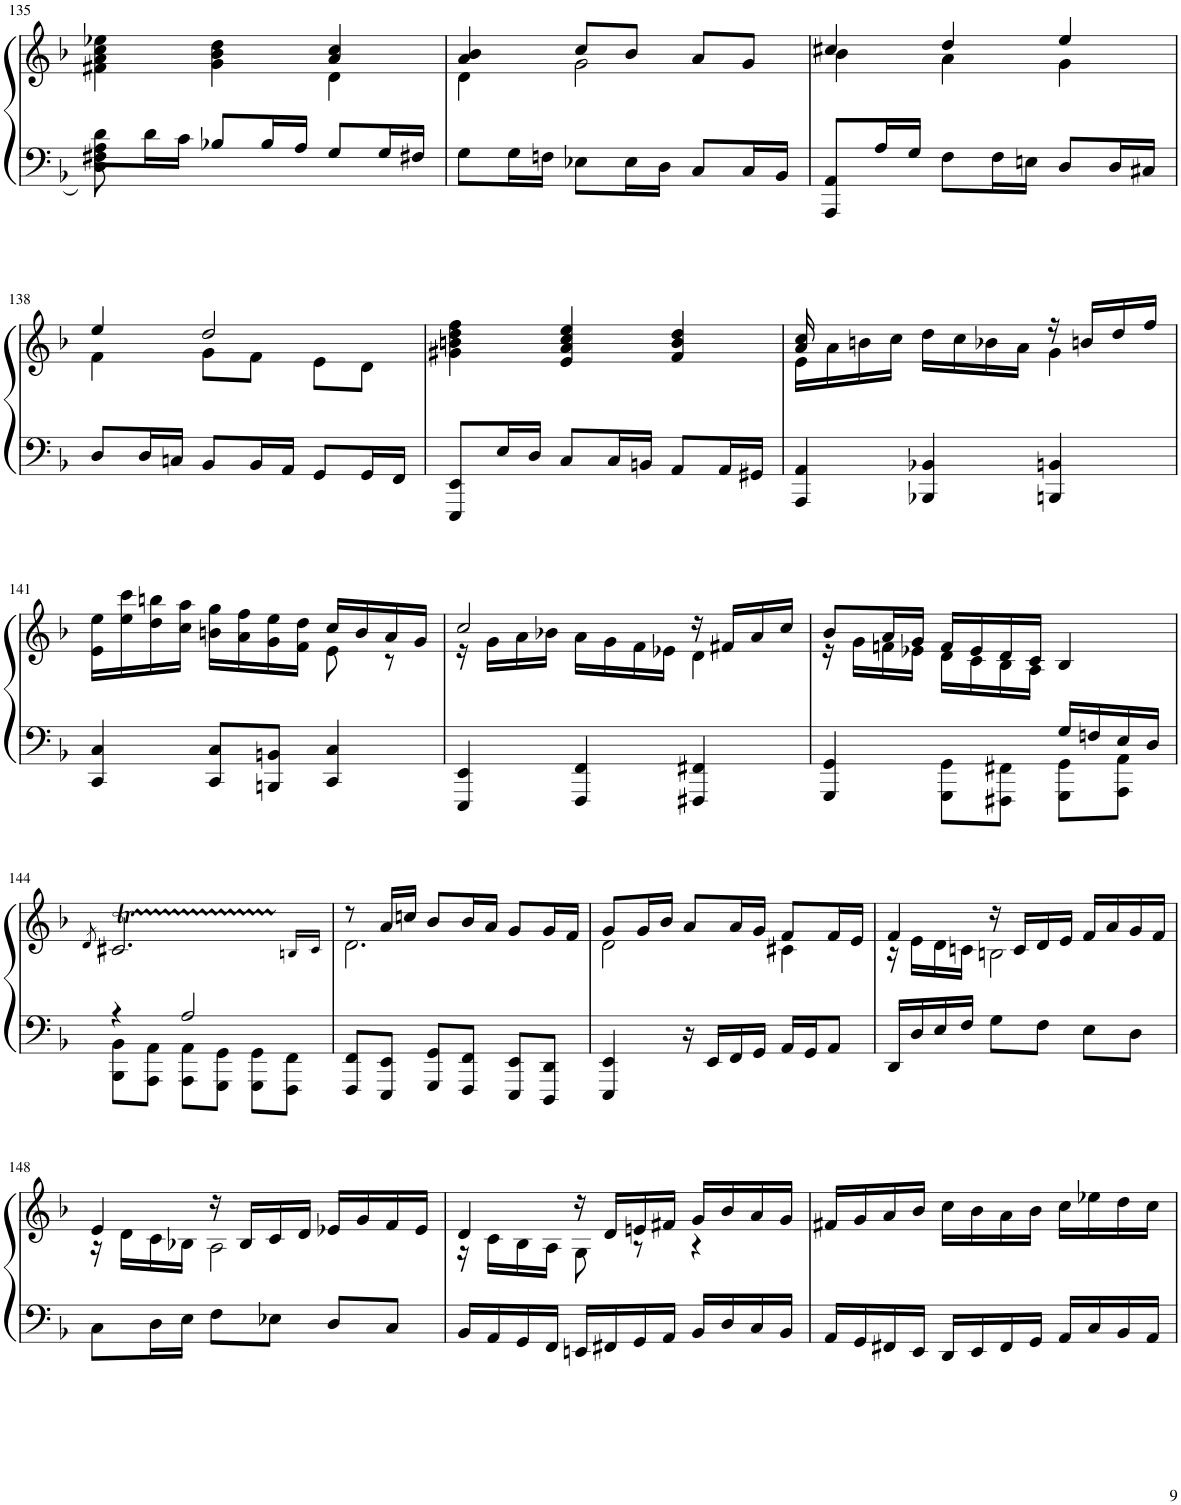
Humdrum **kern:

**kern	**kern
*part1	*part1
*staff2	*staff1
*I"Organ	*
!!LO:PB:g=z
*clefF4	*clefG2
*k[b-]	*k[b-]
*M3/4	*M3/4
=135	=135
*^	*^
8D\ 8F#X\ 8A\	8d\L	4f#X\ 4a\ 4cc\ 4ee-X\	2ryy
8ryy	16d\L	.	.
.	16c\JJ	.	.
2ryy	8B-X/L	4g\ 4b-\ 4dd\	.
.	16B-/L	.	.
.	16A/JJ	.	.
.	8G/L	4a/ 4cc/	4d\
.	16G/L	.	.
.	16F#X/JJ	.	.
*v	*v	*	*
=136	=136	=136
8G\L	4a/ 4b-/	4d\
16G\L	.	.
16Fn\JJ	.	.
8E-X\L	8cc/L	2g\
16E-\L	8b-/J	.
16D\JJ	.	.
8C/L	8a/L	.
16C/L	8g/J	.
16BB-/JJ	.	.
=137	=137	=137
8AAA/ 8AA/L	4cc#X/	4b-\
16A/L	.	.
16G/JJ	.	.
8F\L	4dd/	4a\
16F\L	.	.
16En\JJ	.	.
8D/L	4ee/	4g\
16D/L	.	.
16C#X/JJ	.	.
!!LO:LB:g=z	!!
=138	=138	=138
8D/L	4ee/	4f\
16D/L	.	.
16Cn/JJ	.	.
8BB-/L	2dd/	8g\L
16BB-/L	.	8f\J
16AA/JJ	.	.
8GG/L	.	8e\L
16GG/L	.	8d\J
16FF/JJ	.	.
*	*v	*v
=139	=139
8EEE/ 8EE/L	4g#X\ 4bn\ 4dd\ 4ff\
16E/L	.
16D/JJ	.
8C/L	4e/ 4a/ 4cc/ 4ee/
16C/L	.
16BBn/JJ	.
8AA/L	4f/ 4b/ 4dd/
16AA/L	.
16GG#X/JJ	.
=140	=140
*	*^
4AAA/ 4AA/	16a/ 16cc/	16e\LL
.	16ryy	16a\
.	8ryy	16bn\
.	.	16cc\JJ
4BBB-X/ 4BB-X/	4ryy	16dd\LL
.	.	16cc\
.	.	16b-X\
.	.	16a\JJ
4BBBn/ 4BBn/	16r	4g\
.	16bn/LL	.
.	16dd/	.
.	16ff/JJ	.
!!LO:LB:g=z	!!
=141	=141	=141
4CC/ 4C/	16e\ 16ee\LL	2ryy
.	16ee\ 16ccc\	.
.	16dd\ 16bbn\	.
.	16cc\ 16aa\JJ	.
8CC/ 8C/L	16bn\ 16gg\LL	.
.	16a\ 16ff\	.
8BBBn/ 8BBn/J	16g\ 16ee\	.
.	16f\ 16dd\JJ	.
4CC/ 4C/	16cc/LL	8e\
.	16b/	.
.	16a/	8r
.	16g/JJ	.
=142	=142	=142
4EEE/ 4EE/	2cc/	16r
.	.	16g\LL
.	.	16a\
.	.	16b-X\JJ
4FFF/ 4FF/	.	16a\LL
.	.	16g\
.	.	16f\
.	.	16e-X\JJ
4FFF#X/ 4FF#X/	16r	4d\
.	16f#X/LL	.
.	16a/	.
.	16cc/JJ	.
=143	=143	=143
*^	*	*
4GGG/ 4GG/	2ryy	8b-/L	16r
.	.	.	16g\LL
.	.	16a/L	16fn\
.	.	16g/JJ	16e-X\JJ
8GGG\ 8GG\L	.	16f/LL	16d\LL
.	.	16e-/	16c\
8FFF#X\ 8FF#X\J	.	16d/	16B-\
.	.	16c/JJ	16A\JJ
8GGG\ 8GG\L	16G/LL	4B-/	4ryy
.	16Fn/	.	.
8AAA\ 8AA\J	16E/	.	.
.	16D/JJ	.	.
!!LO:LB:g=z	!!
=144	=144	=144	=144
.	.	8qd/	.
4r	8BBB-\ 8BB-\L	2.c#Xt/	8ryy
*	*	*v	*v
.	8AAA\ 8AA\J	.
2A/	8AAA\ 8AA\L	.
.	8GGG\ 8GG\J	.
.	8GGG\ 8GG\L	.
*	*	*^
.	8FFF\ 8FF\J	.	16Bn!/LL
.	.	.	16c#!/JJ
*v	*v	*	*
=145	=145	=145
8FFF/ 8FF/L	8r	2.d\
8EEE/ 8EE/J	16a/LL	.
.	16ccn/JJ	.
8GGG/ 8GG/L	8b-/L	.
8FFF/ 8FF/J	16b-/L	.
.	16a/JJ	.
8EEE/ 8EE/L	8g/L	.
8DDD/ 8DD/J	16g/L	.
.	16f/JJ	.
=146	=146	=146
4EEE/ 4EE/	8g/L	2d\
.	16g/L	.
.	16b-/JJ	.
16r	8a/L	.
16EE/LL	.	.
16FF/	16a/L	.
16GG/JJ	16g/JJ	.
16AA/LL	8f/L	4c#X\
16GG/J	.	.
8AA/J	16f/L	.
.	16e/JJ	.
=147	=147	=147
16DD/LL	4f/	16r
16D/	.	16e\LL
16E/	.	16d\
16F/JJ	.	16cn\JJ
8G\L	16r	2Bn\
.	16c/LL	.
8F\J	16d/	.
.	16e/JJ	.
8E\L	16f/LL	.
.	16a/	.
8D\J	16g/	.
.	16f/JJ	.
!!LO:LB:g=z	!!
=148	=148	=148
8C\L	4e/	16r
.	.	16d\LL
16D\L	.	16c\
16E\JJ	.	16B-X\JJ
8F\L	16r	2A\
.	16B-/LL	.
8E-X\J	16c/	.
.	16d/JJ	.
8D/L	16e-X/LL	.
.	16g/	.
8C/J	16f/	.
.	16e-/JJ	.
=149	=149	=149
16BB-/LL	4d/	16r
16AA/	.	16c\LL
16GG/	.	16B-\
16FF/JJ	.	16A\JJ
16EEn/LL	16r	8G\
16FF#X/	16d/LL	.
16GG/	16en/	8r
16AA/JJ	16f#X/JJ	.
16BB-/LL	16g/LL	4r
16D/	16b-/	.
16C/	16a/	.
16BB-/JJ	16g/JJ	.
*	*v	*v
=150	=150
16AA/LL	16f#X/LL
16GG/	16g/
16FF#X/	16a/
16EE/JJ	16b-/JJ
16DD/LL	16cc\LL
16EE/	16b-\
16FF#/	16a\
16GG/JJ	16b-\JJ
16AA/LL	16cc\LL
16C/	16ee-X\
16BB-/	16dd\
16AA/JJ	16cc\JJ
=	=
*-	*-
